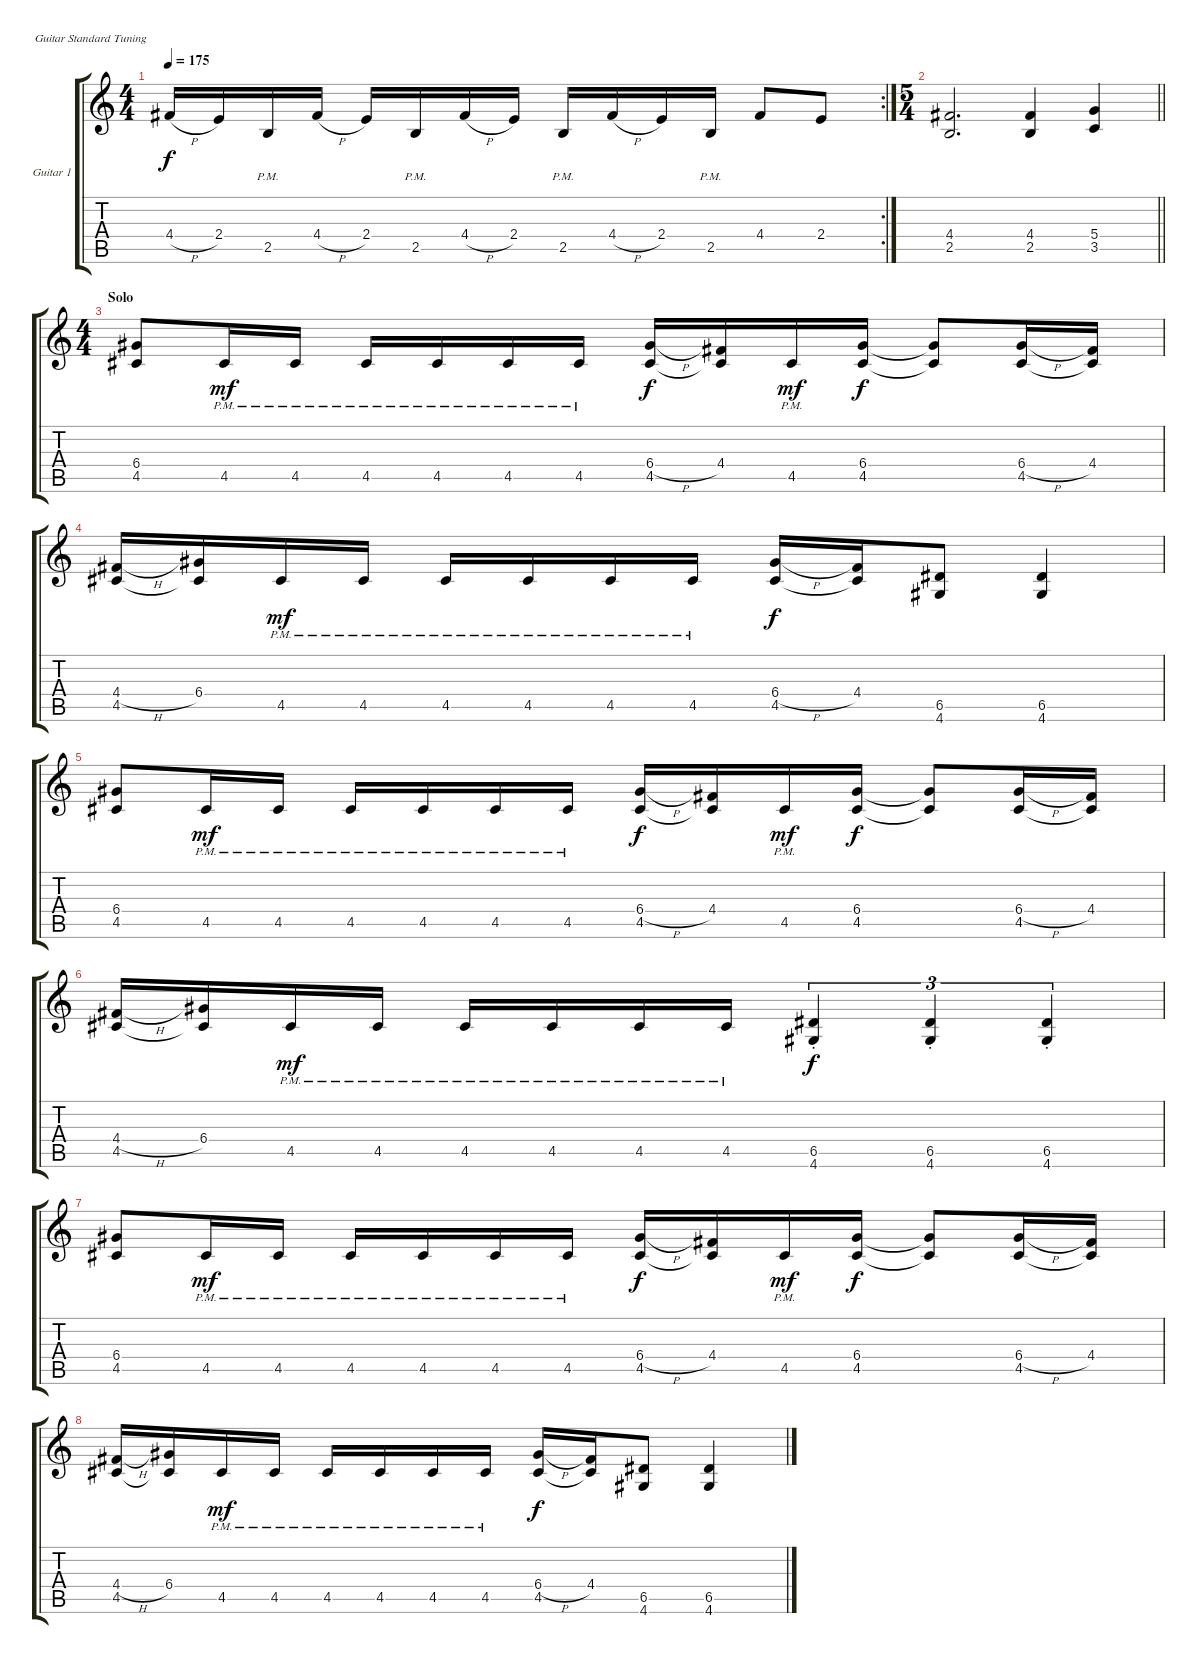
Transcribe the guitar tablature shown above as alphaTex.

\bracketExtendMode groupsimilarinstruments
\firstSystemTrackNameOrientation horizontal
\otherSystemsTrackNameOrientation horizontal
\track ("Guitar 1" "Guitar 1") {instrument overdrivenguitar}
\staff {score tabs}
\tuning (E4 B3 G3 D3 A2 E2)
\rc 2
\ts (4 4)
\tempo 175
\clef g2
\ks c
4.4{h}.16{dy f} 2.4.16 2.5{pm}.16 4.4{h}.16 2.4.16 2.5{pm}.16 4.4{h}.16 2.4.16 2.5{pm}.16 4.4{h}.16 2.4.16 2.5{pm}.16 4.4.8 2.4.8 |
\ts (5 4)
\beaming (8 6 4)
\barLineRight lightlight
(4.4 2.5).2{d} (4.4 2.5).4 (5.4 3.5).4 |
\ts (4 4)
\beaming (8 2 2 2 2)
\section ("" "Solo")
(6.4 4.5).8 4.5{pm}.16{dy mf} 4.5{pm}.16 4.5{pm}.16 4.5{pm}.16 4.5{pm}.16 4.5{pm}.16 (6.4{h} 4.5).16{dy f} (4.4 4.5{t}).16 4.5{pm}.16{dy mf} (6.4 4.5).16{dy f} (6.4{t} 4.5{t}).8 (6.4{h} 4.5).16 (4.4 4.5{t}).16 |
(4.4{h} 4.5).16 (6.4 4.5{t}).16 4.5{pm}.16{dy mf} 4.5{pm}.16 4.5{pm}.16 4.5{pm}.16 4.5{pm}.16 4.5{pm}.16 (6.4{h} 4.5).16{dy f} (4.4 4.5{t}).16 (6.5 4.6).8 (6.5 4.6).4 |
(6.4 4.5).8 4.5{pm}.16{dy mf} 4.5{pm}.16 4.5{pm}.16 4.5{pm}.16 4.5{pm}.16 4.5{pm}.16 (6.4{h} 4.5).16{dy f} (4.4 4.5{t}).16 4.5{pm}.16{dy mf} (6.4 4.5).16{dy f} (6.4{t} 4.5{t}).8 (6.4{h} 4.5).16 (4.4 4.5{t}).16 |
(4.4{h} 4.5).16 (6.4 4.5{t}).16 4.5{pm}.16{dy mf} 4.5{pm}.16 4.5{pm}.16 4.5{pm}.16 4.5{pm}.16 4.5{pm}.16 (6.5{st} 4.6{st}).4{tu (3 2) dy f} (6.5{st} 4.6{st}).4{tu (3 2)} (6.5{st} 4.6{st}).4{tu (3 2)} |
(6.4 4.5).8 4.5{pm}.16{dy mf} 4.5{pm}.16 4.5{pm}.16 4.5{pm}.16 4.5{pm}.16 4.5{pm}.16 (6.4{h} 4.5).16{dy f} (4.4 4.5{t}).16 4.5{pm}.16{dy mf} (6.4 4.5).16{dy f} (6.4{t} 4.5{t}).8 (6.4{h} 4.5).16 (4.4 4.5{t}).16 |
(4.4{h} 4.5).16 (6.4 4.5{t}).16 4.5{pm}.16{dy mf} 4.5{pm}.16 4.5{pm}.16 4.5{pm}.16 4.5{pm}.16 4.5{pm}.16 (6.4{h} 4.5).16{dy f} (4.4 4.5{t}).16 (6.5 4.6).8 (6.5 4.6).4
